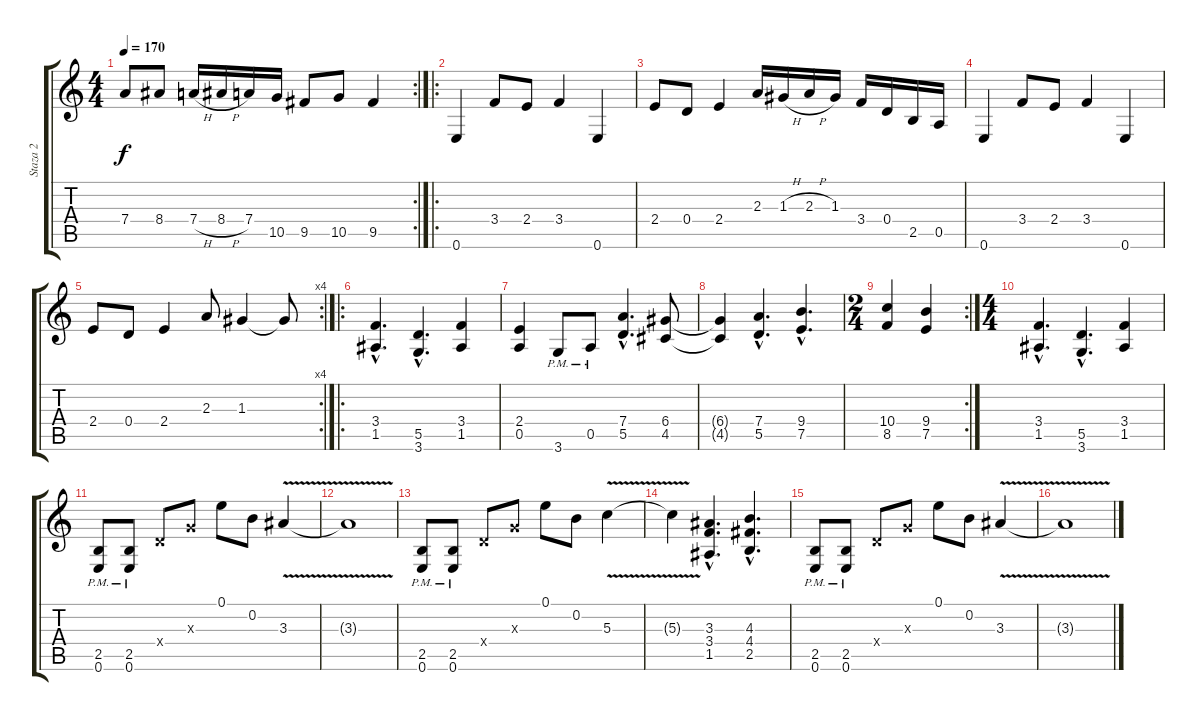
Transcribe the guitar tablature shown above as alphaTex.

\track ("Staza 2" "Staza 2") {instrument distortionguitar}
\staff {score tabs}
\tuning (E4 B3 G3 D3 A2 E2) {hide}
\rc 2
\ts (4 4)
\tempo 170
\clef g2
\ks c
7.4.8{dy f} 8.4.8 7.4{h}.16 8.4{h}.16 7.4.16 10.5.16 9.5.8 10.5.8 9.5.4 |
\ro
0.6.4 3.4.8 2.4.8 3.4.4 0.6.4 |
2.4.8 0.4.8 2.4.4 2.3.16 1.3{h}.16 2.3{h}.16 1.3.16 3.4.16 0.4.16 2.5.16 0.5.16 |
0.6.4 3.4.8 2.4.8 3.4.4 0.6.4 |
\rc 4
2.4.8 0.4.8 2.4.4 2.3.8 1.3.4 1.3{t}.8 |
\ro
(3.4{hac} 1.5{hac}).4{d} (5.5{hac} 3.6{hac}).4{d} (3.4 1.5).4 |
(2.4 0.5).4 3.6{pm}.8 0.5{pm}.8 (7.4{hac} 5.5{hac}).4{d} (6.4 4.5).8 |
(6.4{t} 4.5{t}).4 (7.4{hac} 5.5{hac}).4{d} (9.4{hac} 7.5{hac}).4{d} |
\rc 2
\ts (2 4)
(10.4 8.5).4 (9.4 7.5).4 |
\ts (4 4)
(3.4{hac} 1.5{hac}).4{d} (5.5{hac} 3.6{hac}).4{d} (3.4 1.5).4 |
(2.5{pm} 0.6{pm}).8 (2.5{pm} 0.6{pm}).8 0.4{x}.8 0.3{x}.8 0.1.8 0.2.8 3.3{v}.4 |
3.3{t}.1 |
(2.5{pm} 0.6{pm}).8 (2.5{pm} 0.6{pm}).8 0.4{x}.8 0.3{x}.8 0.1.8 0.2.8 5.3{v}.4 |
5.3{t}.4 (3.3{hac} 3.4{hac} 1.5{hac}).4{d} (4.3{hac} 4.4{hac} 2.5{hac}).4{d} |
(2.5{pm} 0.6{pm}).8 (2.5{pm} 0.6{pm}).8 0.4{x}.8 0.3{x}.8 0.1.8 0.2.8 3.3{v}.4 |
3.3{t}.1
